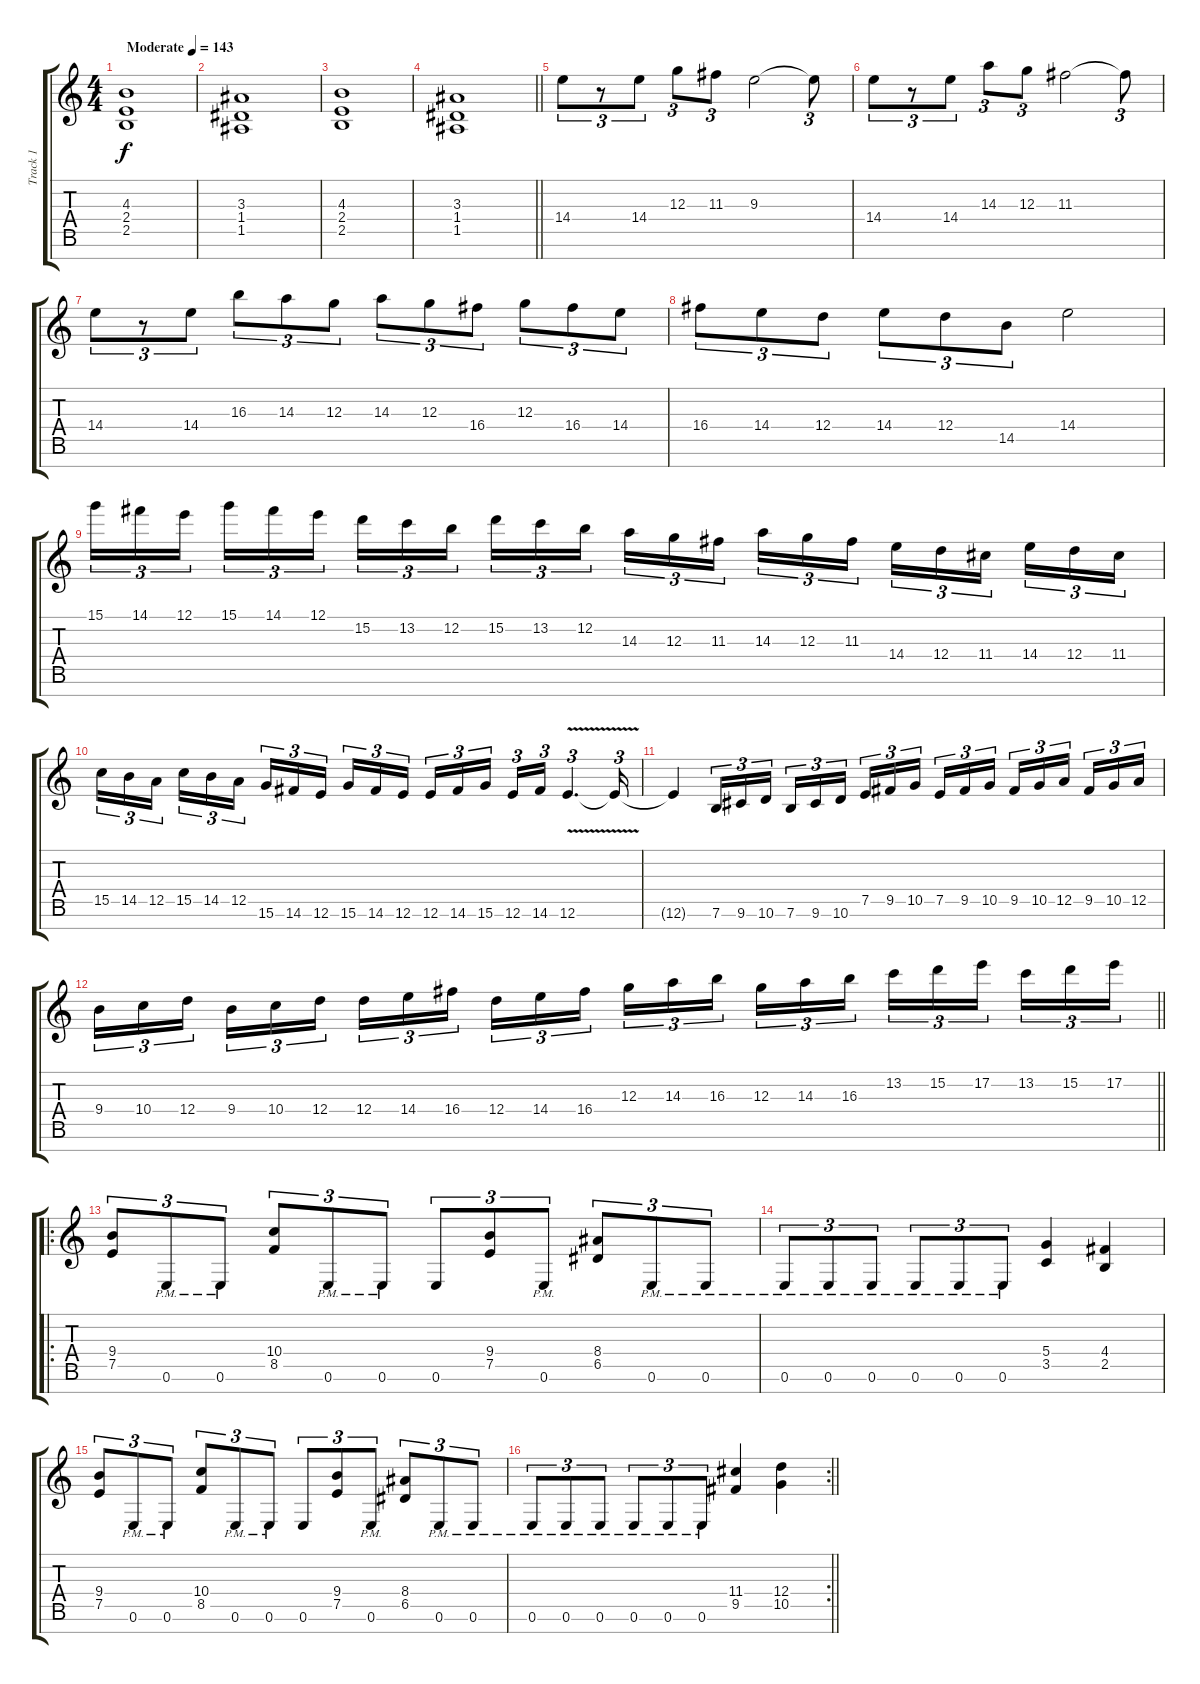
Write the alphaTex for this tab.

\track ("Track 1" "Track 1") {instrument distortionguitar}
\staff {score tabs}
\tuning (E4 B3 G3 D3 A2 E2 B1) {hide}
\ts (4 4)
\section ("" "")
\tempo (143 "Moderate")
\clef g2
\ks c
(4.3 2.4 2.5).1{dy f instrument distortionguitar} |
(3.3 1.4 1.5).1 |
(4.3 2.4 2.5).1 |
\barLineRight lightlight
(3.3 1.4 1.5).1 |
\section ("" "")
14.4.8{tu (3 2)} r.8{tu (3 2)} 14.4.8{tu (3 2)} 12.3.8{tu (3 2)} 11.3.8{tu (3 2)} 9.3.2 9.3{t}.8{tu (3 2)} |
14.4.8{tu (3 2)} r.8{tu (3 2)} 14.4.8{tu (3 2)} 14.3.8{tu (3 2)} 12.3.8{tu (3 2)} 11.3.2 11.3{t}.8{tu (3 2)} |
14.4.8{tu (3 2)} r.8{tu (3 2)} 14.4.8{tu (3 2)} 16.3.8{tu (3 2)} 14.3.8{tu (3 2)} 12.3.8{tu (3 2)} 14.3.8{tu (3 2)} 12.3.8{tu (3 2)} 16.4.8{tu (3 2)} 12.3.8{tu (3 2)} 16.4.8{tu (3 2)} 14.4.8{tu (3 2)} |
16.4.8{tu (3 2)} 14.4.8{tu (3 2)} 12.4.8{tu (3 2)} 14.4.8{tu (3 2)} 12.4.8{tu (3 2)} 14.5.8{tu (3 2)} 14.4.2 |
15.1.16{tu (3 2)} 14.1.16{tu (3 2)} 12.1.16{tu (3 2) beam splitsecondary} 15.1.16{tu (3 2)} 14.1.16{tu (3 2)} 12.1.16{tu (3 2)} 15.2.16{tu (3 2)} 13.2.16{tu (3 2)} 12.2.16{tu (3 2) beam splitsecondary} 15.2.16{tu (3 2)} 13.2.16{tu (3 2)} 12.2.16{tu (3 2)} 14.3.16{tu (3 2)} 12.3.16{tu (3 2)} 11.3.16{tu (3 2) beam splitsecondary} 14.3.16{tu (3 2)} 12.3.16{tu (3 2)} 11.3.16{tu (3 2)} 14.4.16{tu (3 2)} 12.4.16{tu (3 2)} 11.4.16{tu (3 2) beam splitsecondary} 14.4.16{tu (3 2)} 12.4.16{tu (3 2)} 11.4.16{tu (3 2)} |
15.5.16{tu (3 2)} 14.5.16{tu (3 2)} 12.5.16{tu (3 2) beam splitsecondary} 15.5.16{tu (3 2)} 14.5.16{tu (3 2)} 12.5.16{tu (3 2)} 15.6.16{tu (3 2)} 14.6.16{tu (3 2)} 12.6.16{tu (3 2) beam splitsecondary} 15.6.16{tu (3 2)} 14.6.16{tu (3 2)} 12.6.16{tu (3 2)} 12.6.16{tu (3 2)} 14.6.16{tu (3 2)} 15.6.16{tu (3 2) beam splitsecondary} 12.6.16{tu (3 2)} 14.6.16{tu (3 2)} 12.6{v}.4{d tu (3 2)} 12.6{t}.16{tu (3 2)} |
12.6{t}.4 7.6.16{tu (3 2)} 9.6.16{tu (3 2)} 10.6.16{tu (3 2) beam splitsecondary} 7.6.16{tu (3 2)} 9.6.16{tu (3 2)} 10.6.16{tu (3 2)} 7.5.16{tu (3 2)} 9.5.16{tu (3 2)} 10.5.16{tu (3 2) beam splitsecondary} 7.5.16{tu (3 2)} 9.5.16{tu (3 2)} 10.5.16{tu (3 2)} 9.5.16{tu (3 2)} 10.5.16{tu (3 2)} 12.5.16{tu (3 2) beam splitsecondary} 9.5.16{tu (3 2)} 10.5.16{tu (3 2)} 12.5.16{tu (3 2)} |
\barLineRight lightlight
9.4.16{tu (3 2)} 10.4.16{tu (3 2)} 12.4.16{tu (3 2) beam splitsecondary} 9.4.16{tu (3 2)} 10.4.16{tu (3 2)} 12.4.16{tu (3 2)} 12.4.16{tu (3 2)} 14.4.16{tu (3 2)} 16.4.16{tu (3 2) beam splitsecondary} 12.4.16{tu (3 2)} 14.4.16{tu (3 2)} 16.4.16{tu (3 2)} 12.3.16{tu (3 2)} 14.3.16{tu (3 2)} 16.3.16{tu (3 2) beam splitsecondary} 12.3.16{tu (3 2)} 14.3.16{tu (3 2)} 16.3.16{tu (3 2)} 13.2.16{tu (3 2)} 15.2.16{tu (3 2)} 17.2.16{tu (3 2) beam splitsecondary} 13.2.16{tu (3 2)} 15.2.16{tu (3 2)} 17.2.16{tu (3 2)} |
\ro
\section ("" "")
(9.4 7.5).8{tu (3 2)} 0.6{pm}.8{tu (3 2)} 0.6{pm}.8{tu (3 2)} (10.4 8.5).8{tu (3 2)} 0.6{pm}.8{tu (3 2)} 0.6{pm}.8{tu (3 2)} 0.6.8{tu (3 2)} (9.4 7.5).8{tu (3 2)} 0.6{pm}.8{tu (3 2)} (8.4 6.5).8{tu (3 2)} 0.6{pm}.8{tu (3 2)} 0.6{pm}.8{tu (3 2)} |
0.6{pm}.8{tu (3 2)} 0.6{pm}.8{tu (3 2)} 0.6{pm}.8{tu (3 2)} 0.6{pm}.8{tu (3 2)} 0.6{pm}.8{tu (3 2)} 0.6{pm}.8{tu (3 2)} (5.4 3.5).4 (4.4 2.5).4 |
(9.4 7.5).8{tu (3 2)} 0.6{pm}.8{tu (3 2)} 0.6{pm}.8{tu (3 2)} (10.4 8.5).8{tu (3 2)} 0.6{pm}.8{tu (3 2)} 0.6{pm}.8{tu (3 2)} 0.6.8{tu (3 2)} (9.4 7.5).8{tu (3 2)} 0.6{pm}.8{tu (3 2)} (8.4 6.5).8{tu (3 2)} 0.6{pm}.8{tu (3 2)} 0.6{pm}.8{tu (3 2)} |
\rc 2
\barLineRight lightlight
0.6{pm}.8{tu (3 2)} 0.6{pm}.8{tu (3 2)} 0.6{pm}.8{tu (3 2)} 0.6{pm}.8{tu (3 2)} 0.6{pm}.8{tu (3 2)} 0.6{pm}.8{tu (3 2)} (11.4 9.5).4 (12.4 10.5).4
